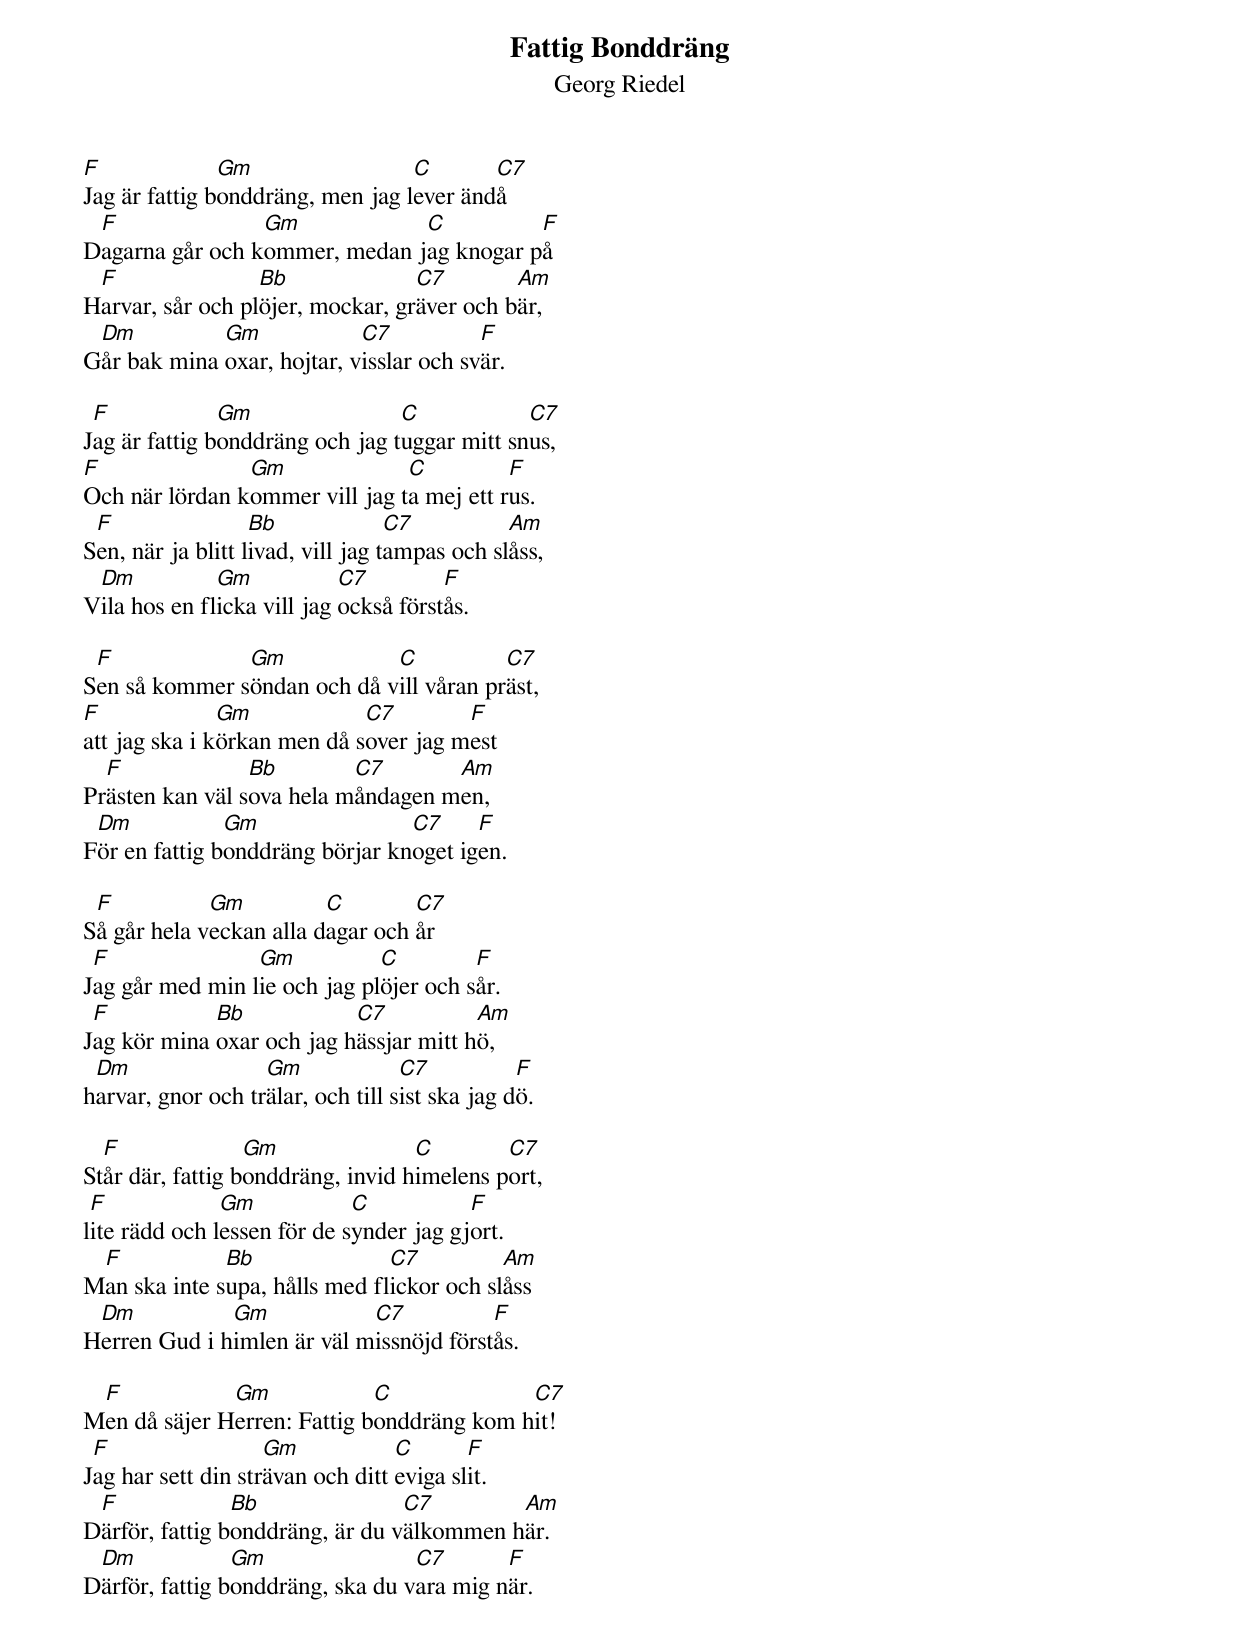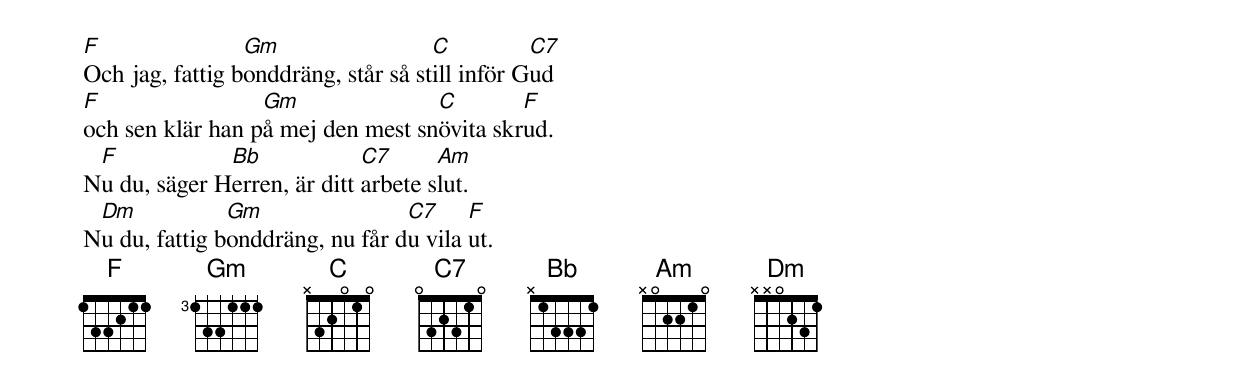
{t:Fattig Bonddräng}
{st: Georg Riedel}
[F]Jag är fattig b[Gm]onddräng, men jag l[C]ever änd[C7]å
D[F]agarna går och k[Gm]ommer, medan j[C]ag knogar p[F]å
H[F]arvar, sår och pl[Bb]öjer, mockar, gr[C7]äver och b[Am]är,
G[Dm]år bak mina [Gm]oxar, hojtar, v[C7]isslar och sv[F]är.

J[F]ag är fattig b[Gm]onddräng och jag t[C]uggar mitt sn[C7]us,
[F]Och när lördan k[Gm]ommer vill jag t[C]a mej ett r[F]us.
S[F]en, när ja blitt l[Bb]ivad, vill jag t[C7]ampas och sl[Am]åss,
V[Dm]ila hos en fl[Gm]icka vill jag [C7]också först[F]ås.

S[F]en så kommer s[Gm]öndan och då v[C]ill våran pr[C7]äst,
[F]att jag ska i k[Gm]örkan men då s[C7]over jag m[F]est
Pr[F]ästen kan väl s[Bb]ova hela m[C7]åndagen m[Am]en,
F[Dm]ör en fattig b[Gm]onddräng börjar kn[C7]oget ig[F]en.

S[F]å går hela v[Gm]eckan alla d[C]agar och [C7]år
J[F]ag går med min l[Gm]ie och jag pl[C]öjer och s[F]år.
J[F]ag kör mina [Bb]oxar och jag h[C7]ässjar mitt h[Am]ö,
h[Dm]arvar, gnor och tr[Gm]älar, och till s[C7]ist ska jag d[F]ö.

St[F]år där, fattig b[Gm]onddräng, invid h[C]imelens p[C7]ort,
l[F]ite rädd och l[Gm]essen för de s[C]ynder jag gj[F]ort.
M[F]an ska inte s[Bb]upa, hålls med fl[C7]ickor och sl[Am]åss
H[Dm]erren Gud i h[Gm]imlen är väl m[C7]issnöjd först[F]ås.

M[F]en då säjer H[Gm]erren: Fattig b[C]onddräng kom h[C7]it!
J[F]ag har sett din str[Gm]ävan och ditt [C]eviga sl[F]it.
D[F]ärför, fattig b[Bb]onddräng, är du v[C7]älkommen h[Am]är.
D[Dm]ärför, fattig b[Gm]onddräng, ska du v[C7]ara mig n[F]är.

[F]Och jag, fattig b[Gm]onddräng, står så st[C]ill inför G[C7]ud
[F]och sen klär han p[Gm]å mej den mest sn[C]övita skr[F]ud.
N[F]u du, säger H[Bb]erren, är ditt [C7]arbete s[Am]lut.
N[Dm]u du, fattig b[Gm]onddräng, nu får d[C7]u vila [F]ut.
